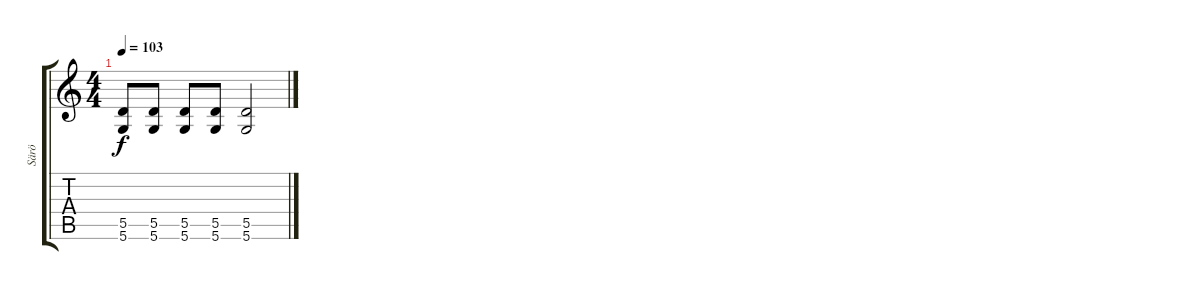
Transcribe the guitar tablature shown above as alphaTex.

\track ("Särö" "Särö") {instrument overdrivenguitar}
\staff {score tabs}
\tuning (E4 B3 G3 D3 A2 D2) {hide}
\ts (4 4)
\tempo 103
\clef g2
\ks c
(5.5 5.6).8{dy f} (5.5 5.6).8 (5.5 5.6).8 (5.5 5.6).8 (5.5 5.6).2
